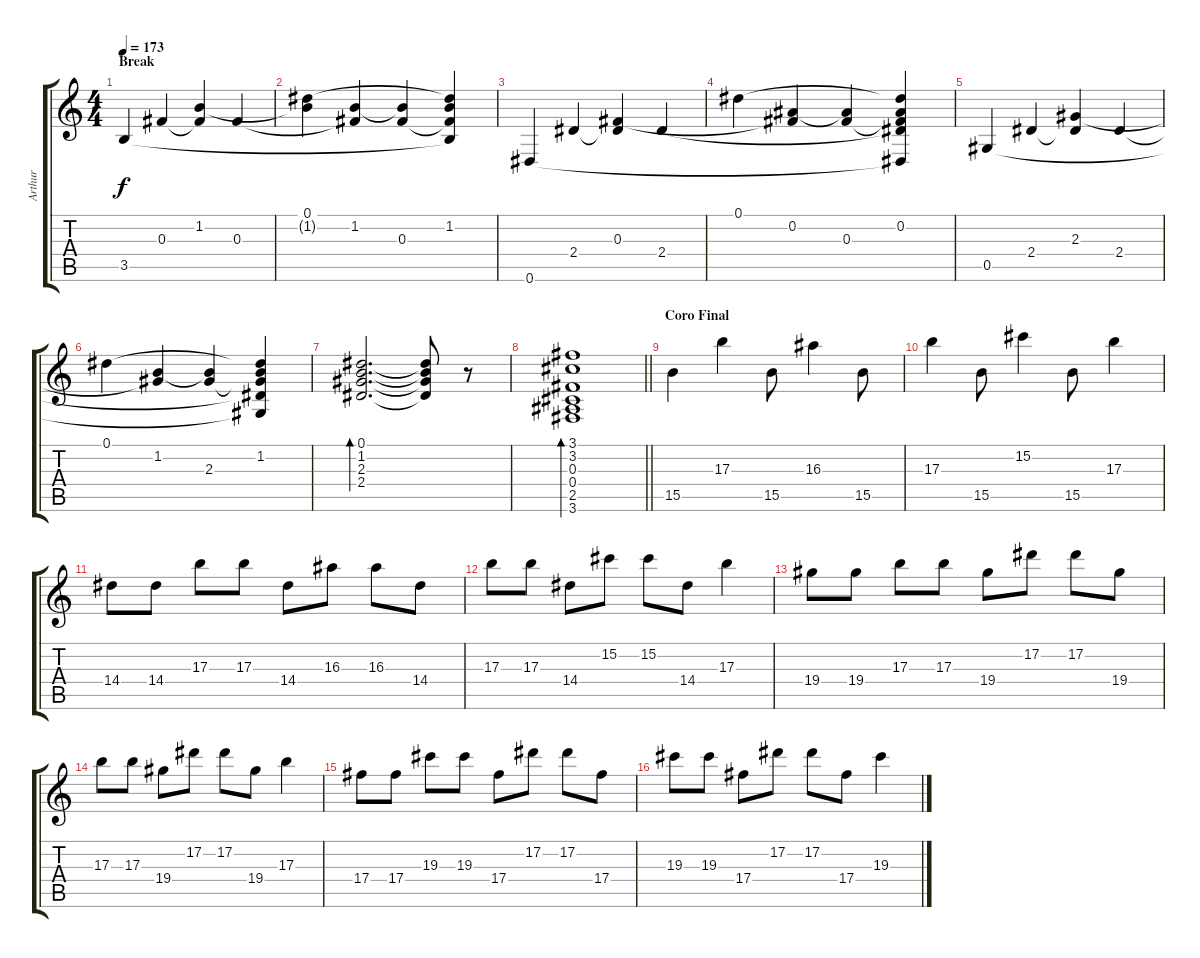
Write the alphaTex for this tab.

\track ("Arthur" "Arthur") {instrument overdrivenguitar}
\staff {score tabs}
\tuning (Eb4 Bb3 Gb3 Db3 Ab2 Eb2) {hide}
\ts (4 4)
\section ("" "Break")
\tempo 173
\clef g2
\ks c
3.5.4{dy f instrument electricguitarclean} 0.3.4 (1.2 0.3{t}).4 0.3.4 |
(0.1 1.2{t}).4 (1.2 0.3{t}).4 (1.2{t} 0.3).4 (0.1{t} 1.2 0.3{t} 3.5{t}).4 |
0.6.4 2.4.4 (0.3 2.4{t}).4 2.4.4 |
0.1.4 (0.2 0.3{t}).4 (0.2{t} 0.3).4 (0.1{t} 0.2 0.3{t} 2.4{t} 0.6{t}).4 |
0.5.4 2.4.4 (2.3 2.4{t}).4 2.4.4 |
0.1.4 (1.2 2.3{t}).4 (1.2{t} 2.3).4 (0.1{t} 1.2 2.3{t} 2.4{t} 0.5{t}).4 |
(0.1 1.2 2.3 2.4).2{d bd 240} (0.1{t} 1.2{t} 2.3{t} 2.4{t}).8 r.8 |
\barLineRight lightlight
(3.1 3.2 0.3 0.4 2.5 3.6).1{bd 240} |
\section ("" "Coro Final")
15.5.4{instrument overdrivenguitar} 17.3.4 15.5.8 16.3.4 15.5.8 |
17.3.4 15.5.8 15.2.4 15.5.8 17.3.4 |
14.4.8 14.4.8 17.3.8 17.3.8 14.4.8 16.3.8 16.3.8 14.4.8 |
17.3.8 17.3.8 14.4.8 15.2.8 15.2.8 14.4.8 17.3.4 |
19.4.8 19.4.8 17.3.8 17.3.8 19.4.8 17.2.8 17.2.8 19.4.8 |
17.3.8 17.3.8 19.4.8 17.2.8 17.2.8 19.4.8 17.3.4 |
17.4.8 17.4.8 19.3.8 19.3.8 17.4.8 17.2.8 17.2.8 17.4.8 |
19.3.8 19.3.8 17.4.8 17.2.8 17.2.8 17.4.8 19.3.4
